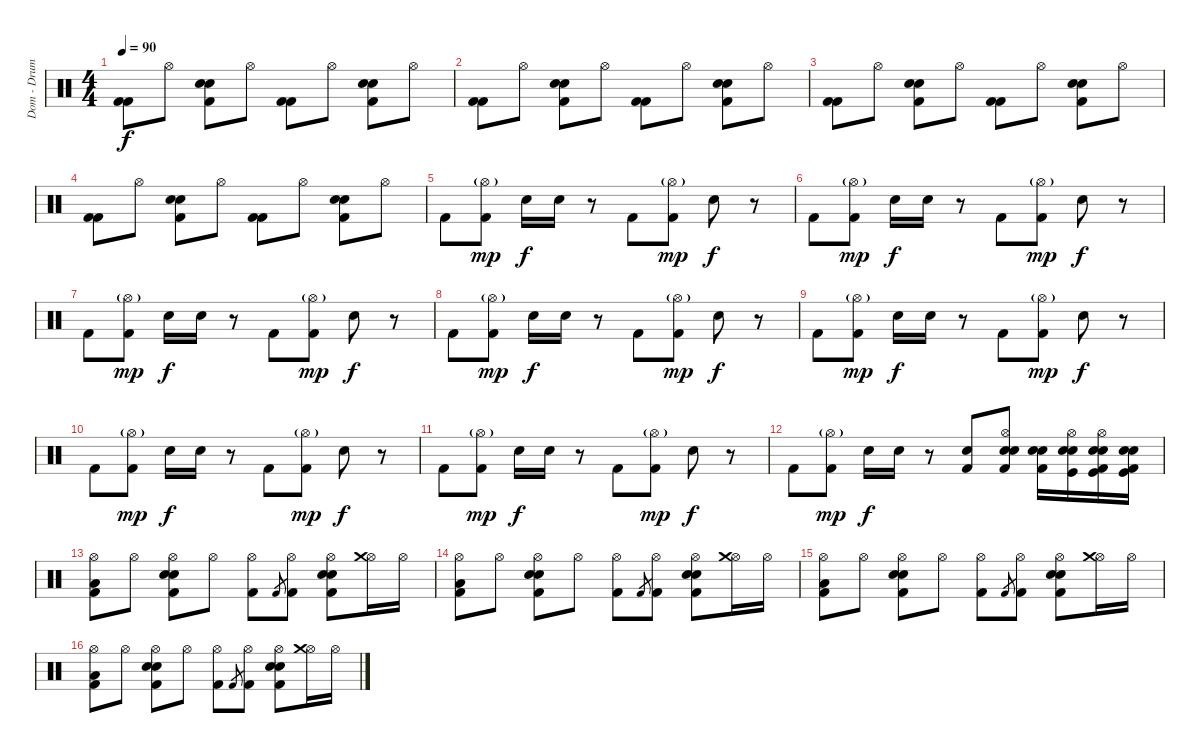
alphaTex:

\track ("Dom - Drums" "Dom - Drum") {instrument percussion}
\staff {score}
\articulation defaults
\ts (4 4)
\tempo 90
\clef neutral
\ks c
("Kick (hit) 2" "Kick (hit) 2").8{dy f} "Hi-Hat (open)".8 ("Snare (hit) 2" "Electric Snare (hit)" "Kick (hit) 2").8 "Hi-Hat (open)".8 ("Kick (hit) 2" "Kick (hit) 2").8 "Hi-Hat (open)".8 ("Snare (hit) 2" "Electric Snare (hit)" "Kick (hit) 2").8 "Hi-Hat (open)".8 |
("Kick (hit) 2" "Kick (hit) 2").8 "Hi-Hat (open)".8 ("Snare (hit) 2" "Electric Snare (hit)" "Kick (hit) 2").8 "Hi-Hat (open)".8 ("Kick (hit) 2" "Kick (hit) 2").8 "Hi-Hat (open)".8 ("Snare (hit) 2" "Electric Snare (hit)" "Kick (hit) 2").8 "Hi-Hat (open)".8 |
("Kick (hit) 2" "Kick (hit) 2").8 "Hi-Hat (open)".8 ("Snare (hit) 2" "Electric Snare (hit)" "Kick (hit) 2").8 "Hi-Hat (open)".8 ("Kick (hit) 2" "Kick (hit) 2").8 "Hi-Hat (open)".8 ("Snare (hit) 2" "Electric Snare (hit)" "Kick (hit) 2").8 "Hi-Hat (open)".8 |
("Kick (hit) 2" "Kick (hit) 2").8 "Hi-Hat (open)".8 ("Snare (hit) 2" "Electric Snare (hit)" "Kick (hit) 2").8 "Hi-Hat (open)".8 ("Kick (hit) 2" "Kick (hit) 2").8 "Hi-Hat (open)".8 ("Snare (hit) 2" "Electric Snare (hit)" "Kick (hit) 2").8 "Hi-Hat (open)".8 |
"Kick (hit) 2".8 ("Hi-Hat (open)"{g} "Kick (hit) 2").8{dy mp} "Electric Snare (hit)".16{dy f} "Electric Snare (hit)".16 r.8 "Kick (hit) 2".8 ("Hi-Hat (open)"{g} "Kick (hit) 2").8{dy mp} "Electric Snare (hit)".8{dy f} r.8 |
"Kick (hit) 2".8 ("Hi-Hat (open)"{g} "Kick (hit) 2").8{dy mp} "Electric Snare (hit)".16{dy f} "Electric Snare (hit)".16 r.8 "Kick (hit) 2".8 ("Hi-Hat (open)"{g} "Kick (hit) 2").8{dy mp} "Electric Snare (hit)".8{dy f} r.8 |
"Kick (hit) 2".8 ("Hi-Hat (open)"{g} "Kick (hit) 2").8{dy mp} "Electric Snare (hit)".16{dy f} "Electric Snare (hit)".16 r.8 "Kick (hit) 2".8 ("Hi-Hat (open)"{g} "Kick (hit) 2").8{dy mp} "Electric Snare (hit)".8{dy f} r.8 |
"Kick (hit) 2".8 ("Hi-Hat (open)"{g} "Kick (hit) 2").8{dy mp} "Electric Snare (hit)".16{dy f} "Electric Snare (hit)".16 r.8 "Kick (hit) 2".8 ("Hi-Hat (open)"{g} "Kick (hit) 2").8{dy mp} "Electric Snare (hit)".8{dy f} r.8 |
"Kick (hit) 2".8 ("Hi-Hat (open)"{g} "Kick (hit) 2").8{dy mp} "Electric Snare (hit)".16{dy f} "Electric Snare (hit)".16 r.8 "Kick (hit) 2".8 ("Hi-Hat (open)"{g} "Kick (hit) 2").8{dy mp} "Electric Snare (hit)".8{dy f} r.8 |
"Kick (hit) 2".8 ("Hi-Hat (open)"{g} "Kick (hit) 2").8{dy mp} "Electric Snare (hit)".16{dy f} "Electric Snare (hit)".16 r.8 "Kick (hit) 2".8 ("Hi-Hat (open)"{g} "Kick (hit) 2").8{dy mp} "Electric Snare (hit)".8{dy f} r.8 |
"Kick (hit) 2".8 ("Hi-Hat (open)"{g} "Kick (hit) 2").8{dy mp} "Electric Snare (hit)".16{dy f} "Electric Snare (hit)".16 r.8 "Kick (hit) 2".8 ("Hi-Hat (open)"{g} "Kick (hit) 2").8{dy mp} "Electric Snare (hit)".8{dy f} r.8 |
"Kick (hit) 2".8 ("Hi-Hat (open)"{g} "Kick (hit) 2").8{dy mp} "Electric Snare (hit)".16{dy f} "Electric Snare (hit)".16 r.8 ("Electric Snare (hit)" "Kick (hit) 2").8 ("Hi-Hat (open)" "Snare (hit) 2" "Electric Snare (hit)" "Kick (hit) 2").8 ("Snare (hit) 2" "Electric Snare (hit)" "Kick (hit) 2").16 ("Hi-Hat (open)" "Snare (hit) 2" "Electric Snare (hit)" "Kick (hit)").16 ("Hi-Hat (open)" "Snare (hit) 2" "Electric Snare (hit)" "Kick (hit)" "Kick (hit) 2").16 ("Snare (hit) 2" "Electric Snare (hit)" "Kick (hit)" "Kick (hit) 2").16 |
("Hi-Hat (open)" "Low Tom (hit)" "Kick (hit) 2").8 "Hi-Hat (open)".8 ("Hi-Hat (open)" "Snare (hit) 2" "Electric Snare (hit)" "Kick (hit) 2").8 "Hi-Hat (open)".8 ("Hi-Hat (open)" "Kick (hit) 2").8 "Kick (hit) 2".8{gr} ("Hi-Hat (open)" "Kick (hit) 2").8 ("Hi-Hat (open)" "Snare (hit) 2" "Electric Snare (hit)" "Kick (hit) 2").8 ("Hi-Hat (open)" "Crash medium (hit)").16 "Hi-Hat (open)".16 |
("Hi-Hat (open)" "Low Tom (hit)" "Kick (hit) 2").8 "Hi-Hat (open)".8 ("Hi-Hat (open)" "Snare (hit) 2" "Electric Snare (hit)" "Kick (hit) 2").8 "Hi-Hat (open)".8 ("Hi-Hat (open)" "Kick (hit) 2").8 "Kick (hit) 2".8{gr} ("Hi-Hat (open)" "Kick (hit) 2").8 ("Hi-Hat (open)" "Snare (hit) 2" "Electric Snare (hit)" "Kick (hit) 2").8 ("Hi-Hat (open)" "Crash medium (hit)").16 "Hi-Hat (open)".16 |
("Hi-Hat (open)" "Low Tom (hit)" "Kick (hit) 2").8 "Hi-Hat (open)".8 ("Hi-Hat (open)" "Snare (hit) 2" "Electric Snare (hit)" "Kick (hit) 2").8 "Hi-Hat (open)".8 ("Hi-Hat (open)" "Kick (hit) 2").8 "Kick (hit) 2".8{gr} ("Hi-Hat (open)" "Kick (hit) 2").8 ("Hi-Hat (open)" "Snare (hit) 2" "Electric Snare (hit)" "Kick (hit) 2").8 ("Hi-Hat (open)" "Crash medium (hit)").16 "Hi-Hat (open)".16 |
("Hi-Hat (open)" "Low Tom (hit)" "Kick (hit) 2").8 "Hi-Hat (open)".8 ("Hi-Hat (open)" "Snare (hit) 2" "Electric Snare (hit)" "Kick (hit) 2").8 "Hi-Hat (open)".8 ("Hi-Hat (open)" "Kick (hit) 2").8 "Kick (hit) 2".8{gr} ("Hi-Hat (open)" "Kick (hit) 2").8 ("Hi-Hat (open)" "Snare (hit) 2" "Electric Snare (hit)" "Kick (hit) 2").8 ("Hi-Hat (open)" "Crash medium (hit)").16 "Hi-Hat (open)".16
